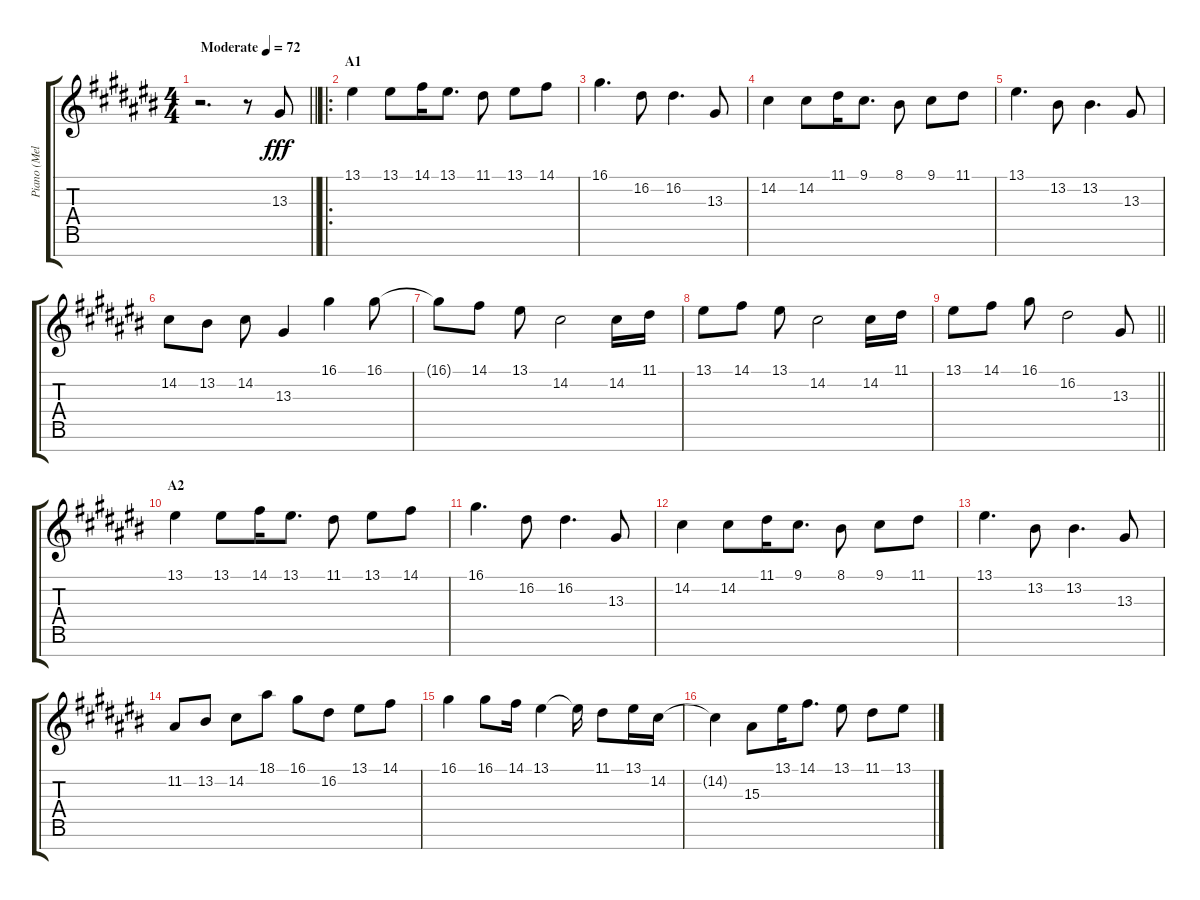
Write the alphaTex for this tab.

\track ("Piano (Melody)" "Piano (Mel") {instrument acousticgrandpiano}
\staff {score tabs}
\tuning (E4 B3 G3 D3 A2 E2 B1) {hide}
\ts (4 4)
\tempo (72 "Moderate")
\clef g2
\barLineRight lightlight
\ks c#
r.2{d dy fff instrument acousticgrandpiano} r.8 13.3.8 |
\ro
\section ("" "A1")
13.1.4 13.1.8 14.1.16 13.1.8{d} 11.1.8 13.1.8 14.1.8 |
16.1.4{d} 16.2.8 16.2.4{d} 13.3.8 |
14.2.4 14.2.8 11.1.16 9.1.8{d} 8.1.8 9.1.8 11.1.8 |
13.1.4{d} 13.2.8 13.2.4{d} 13.3.8 |
14.2.8 13.2.8 14.2.8 13.3.4 16.1.4 16.1.8 |
16.1{t}.8 14.1.8 13.1.8 14.2.2 14.2.16 11.1.16 |
13.1.8 14.1.8 13.1.8 14.2.2 14.2.16 11.1.16 |
\barLineRight lightlight
13.1.8 14.1.8 16.1.8 16.2.2 13.3.8 |
\section ("" "A2")
13.1.4 13.1.8 14.1.16 13.1.8{d} 11.1.8 13.1.8 14.1.8 |
16.1.4{d} 16.2.8 16.2.4{d} 13.3.8 |
14.2.4 14.2.8 11.1.16 9.1.8{d} 8.1.8 9.1.8 11.1.8 |
13.1.4{d} 13.2.8 13.2.4{d} 13.3.8 |
11.2.8 13.2.8 14.2.8 18.1.8 16.1.8 16.2.8 13.1.8 14.1.8 |
16.1.4 16.1.8 14.1.16 13.1.4 13.1{t}.16 11.1.8 13.1.16 14.2.16 |
14.2{t}.4 15.3.8 13.1.16 14.1.8{d} 13.1.8 11.1.8 13.1.8
